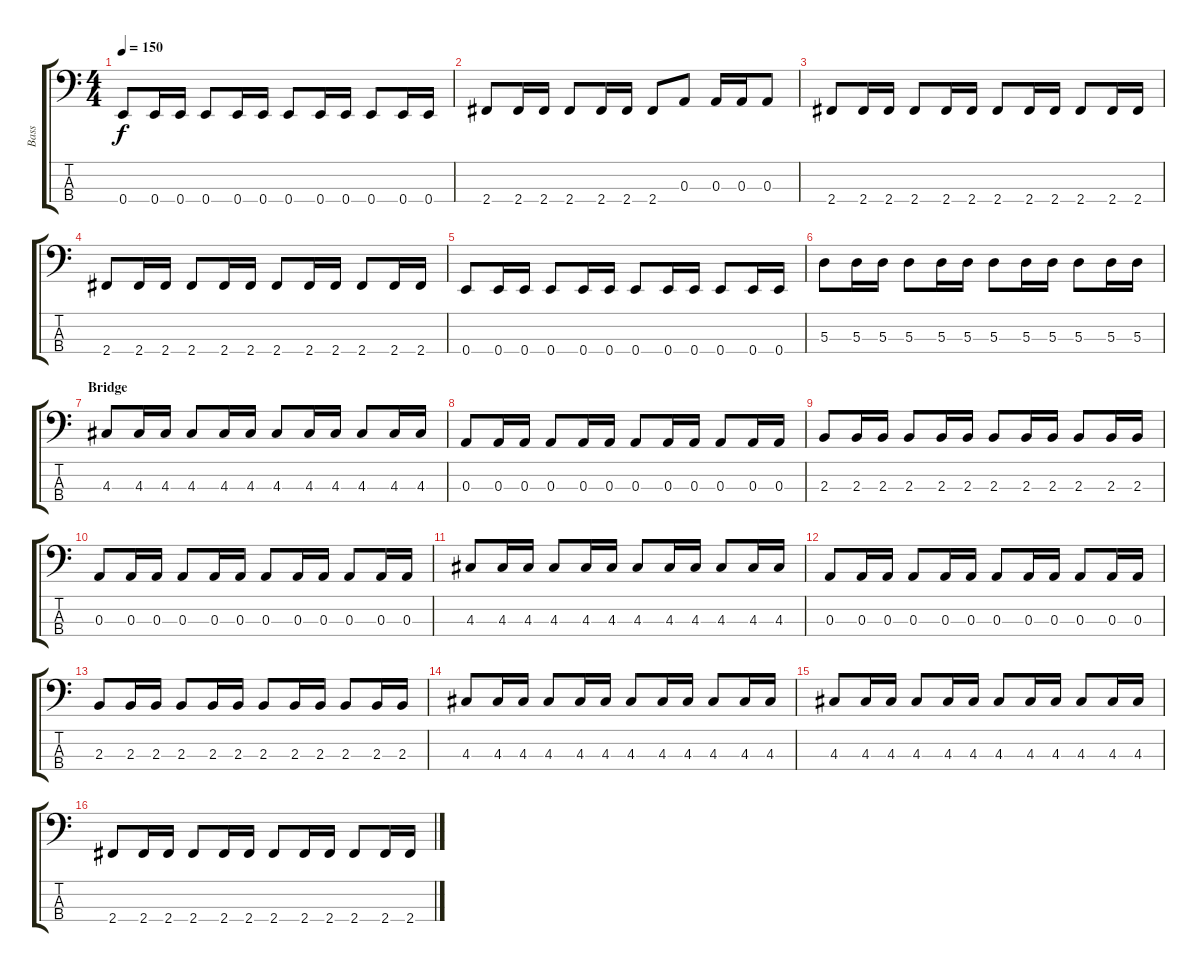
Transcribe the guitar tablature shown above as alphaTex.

\track ("Bass" "Bass") {instrument electricbassfinger}
\staff {score tabs}
\tuning (G2 D2 A1 E1) {hide}
\ts (4 4)
\tempo 150
\clef f4
\ks c
0.4.8{dy f} 0.4.16 0.4.16 0.4.8 0.4.16 0.4.16 0.4.8 0.4.16 0.4.16 0.4.8 0.4.16 0.4.16 |
2.4.8 2.4.16 2.4.16 2.4.8 2.4.16 2.4.16 2.4.8 0.3.8 0.3.16 0.3.16 0.3.8 |
2.4.8 2.4.16 2.4.16 2.4.8 2.4.16 2.4.16 2.4.8 2.4.16 2.4.16 2.4.8 2.4.16 2.4.16 |
2.4.8 2.4.16 2.4.16 2.4.8 2.4.16 2.4.16 2.4.8 2.4.16 2.4.16 2.4.8 2.4.16 2.4.16 |
0.4.8 0.4.16 0.4.16 0.4.8 0.4.16 0.4.16 0.4.8 0.4.16 0.4.16 0.4.8 0.4.16 0.4.16 |
5.3.8 5.3.16 5.3.16 5.3.8 5.3.16 5.3.16 5.3.8 5.3.16 5.3.16 5.3.8 5.3.16 5.3.16 |
\section ("" "Bridge")
4.3.8 4.3.16 4.3.16 4.3.8 4.3.16 4.3.16 4.3.8 4.3.16 4.3.16 4.3.8 4.3.16 4.3.16 |
0.3.8 0.3.16 0.3.16 0.3.8 0.3.16 0.3.16 0.3.8 0.3.16 0.3.16 0.3.8 0.3.16 0.3.16 |
2.3.8 2.3.16 2.3.16 2.3.8 2.3.16 2.3.16 2.3.8 2.3.16 2.3.16 2.3.8 2.3.16 2.3.16 |
0.3.8 0.3.16 0.3.16 0.3.8 0.3.16 0.3.16 0.3.8 0.3.16 0.3.16 0.3.8 0.3.16 0.3.16 |
4.3.8 4.3.16 4.3.16 4.3.8 4.3.16 4.3.16 4.3.8 4.3.16 4.3.16 4.3.8 4.3.16 4.3.16 |
0.3.8 0.3.16 0.3.16 0.3.8 0.3.16 0.3.16 0.3.8 0.3.16 0.3.16 0.3.8 0.3.16 0.3.16 |
2.3.8 2.3.16 2.3.16 2.3.8 2.3.16 2.3.16 2.3.8 2.3.16 2.3.16 2.3.8 2.3.16 2.3.16 |
4.3.8 4.3.16 4.3.16 4.3.8 4.3.16 4.3.16 4.3.8 4.3.16 4.3.16 4.3.8 4.3.16 4.3.16 |
4.3.8 4.3.16 4.3.16 4.3.8 4.3.16 4.3.16 4.3.8 4.3.16 4.3.16 4.3.8 4.3.16 4.3.16 |
2.4.8 2.4.16 2.4.16 2.4.8 2.4.16 2.4.16 2.4.8 2.4.16 2.4.16 2.4.8 2.4.16 2.4.16
